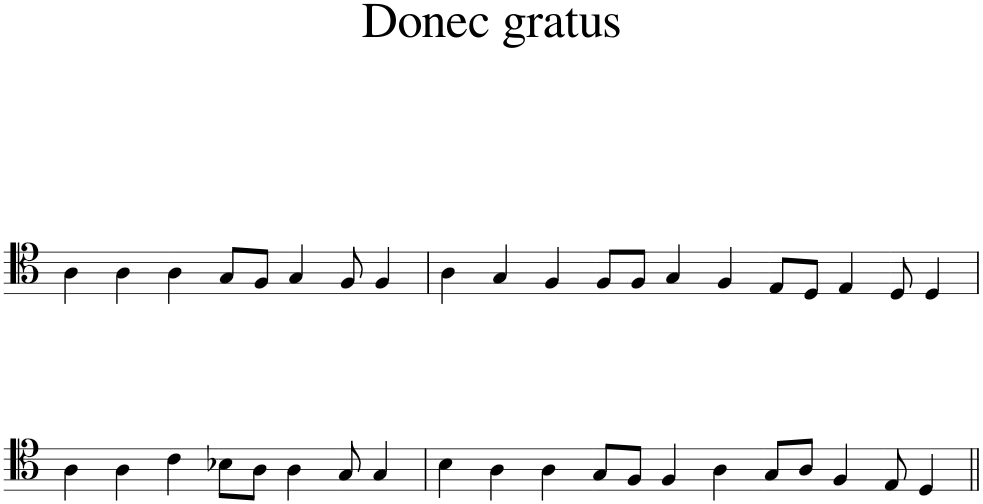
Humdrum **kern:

**kern
*part1
*staff1
*I"Piano
*I'Pno.
*clefC4
*k[]
*M2/4
=1
4A\
4A\
=2-
4A\
8G/L
8F/J
=3-
*M5/8
4G/
8F/
4F/
=4
*M3/4
4A\
4G/
4F/
=5-
*M3/4
8F/L
8F/J
4G/
4F/
=6-
*M2/4
8E/L
8D/J
4E/
=7-
*M3/8
8D/
4D/
!!LO:LB:g=z
=8
*M3/4
4A\
4A\
4c\
=9-
*M2/4
8B-X\L
8A\J
4A\
=10-
*M3/8
8G/
4G/
=11
*M3/4
4B\
4A\
4A\
=12-
8G/L
8F/J
4F/
4A\
=13-
*M2/4
8G/L
8A/J
4F/
=14-
*M3/8
8E/
4D/
=||
*-
